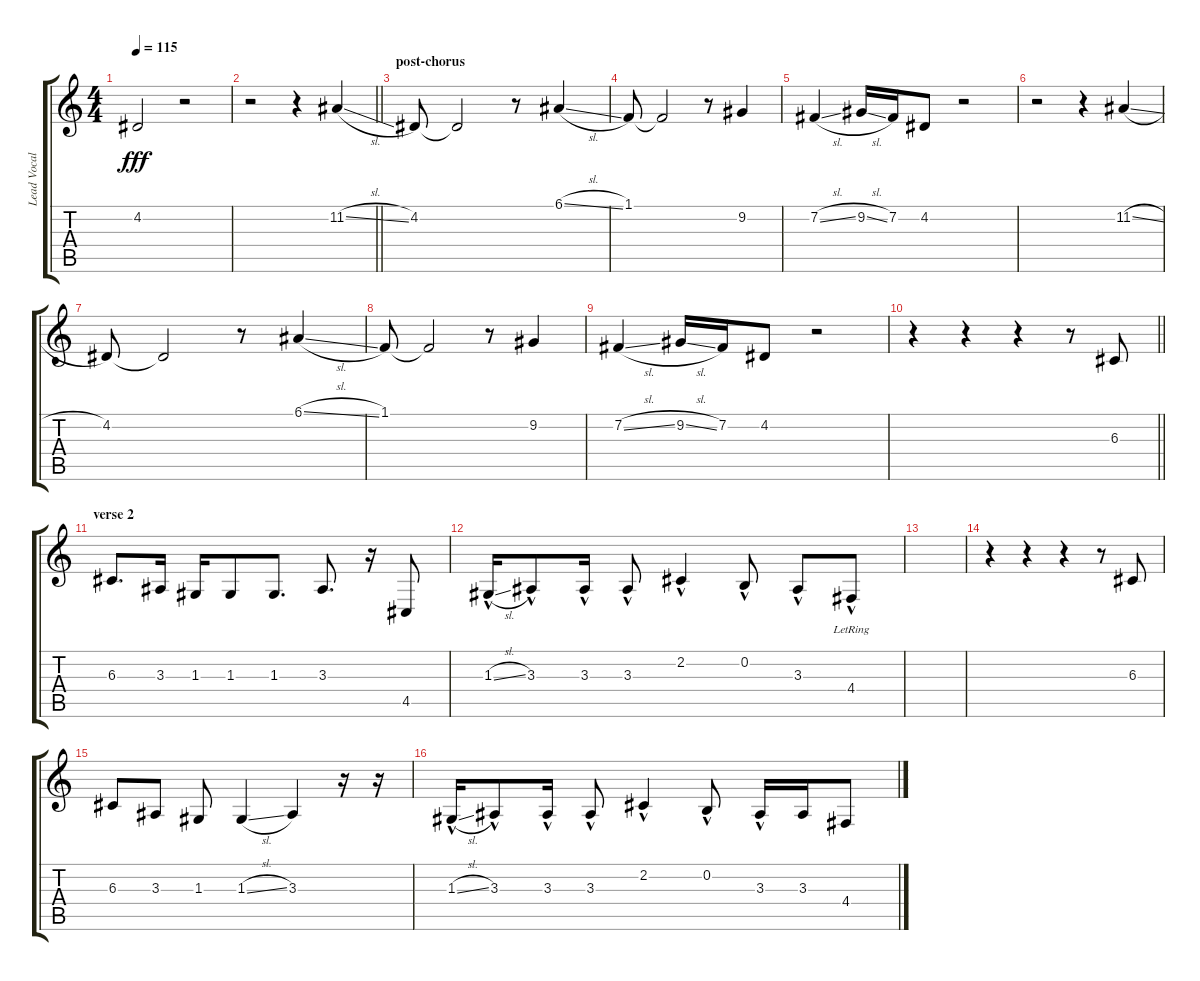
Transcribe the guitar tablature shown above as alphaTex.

\track ("Lead Vocals (Dolores)" "Lead Vocal") {instrument flute}
\staff {score tabs}
\tuning (E4 B3 G3 D3 A2 E2) {hide}
\ts (4 4)
\tempo 115
\clef g2
\ks c
4.2{t}.2{dy fff} r.2 |
\barLineRight lightlight
r.2 r.4 11.2{sl}.4 |
\section ("" "post-chorus")
4.2.8 4.2{t}.2 r.8 6.1{sl}.4 |
1.1.8 1.1{t}.2 r.8 9.2.4 |
7.2{sl}.4 9.2{sl}.16 7.2.16 4.2.8 r.2 |
r.2 r.4 11.2{sl}.4 |
4.2.8 4.2{t}.2 r.8 6.1{sl}.4 |
1.1.8 1.1{t}.2 r.8 9.2.4 |
7.2{sl}.4 9.2{sl}.16 7.2.16 4.2.8 r.2 |
\barLineRight lightlight
r.4 r.4 r.4 r.8 6.3.8 |
\section ("" "verse 2")
6.3.8{d} 3.3.16 1.3.16 1.3.8 1.3.8{d} 3.3.8{d} r.16 4.5.8 |
1.3{sl hac}.16 3.3{hac}.8 3.3{hac}.16 3.3{hac}.8 2.2{hac}.4 0.2{hac}.8 3.3{hac}.8 4.4{hac lr}.8 |
|
r.4 r.4 r.4 r.8 6.3.8 |
6.3.8 3.3.8 1.3.8 1.3{sl}.4 3.3.4 r.16 r.16 |
1.3{sl hac}.16 3.3{hac}.8 3.3{hac}.16 3.3{hac}.8 2.2{hac}.4 0.2{hac}.8 3.3{hac}.16 3.3.16 4.4.8
